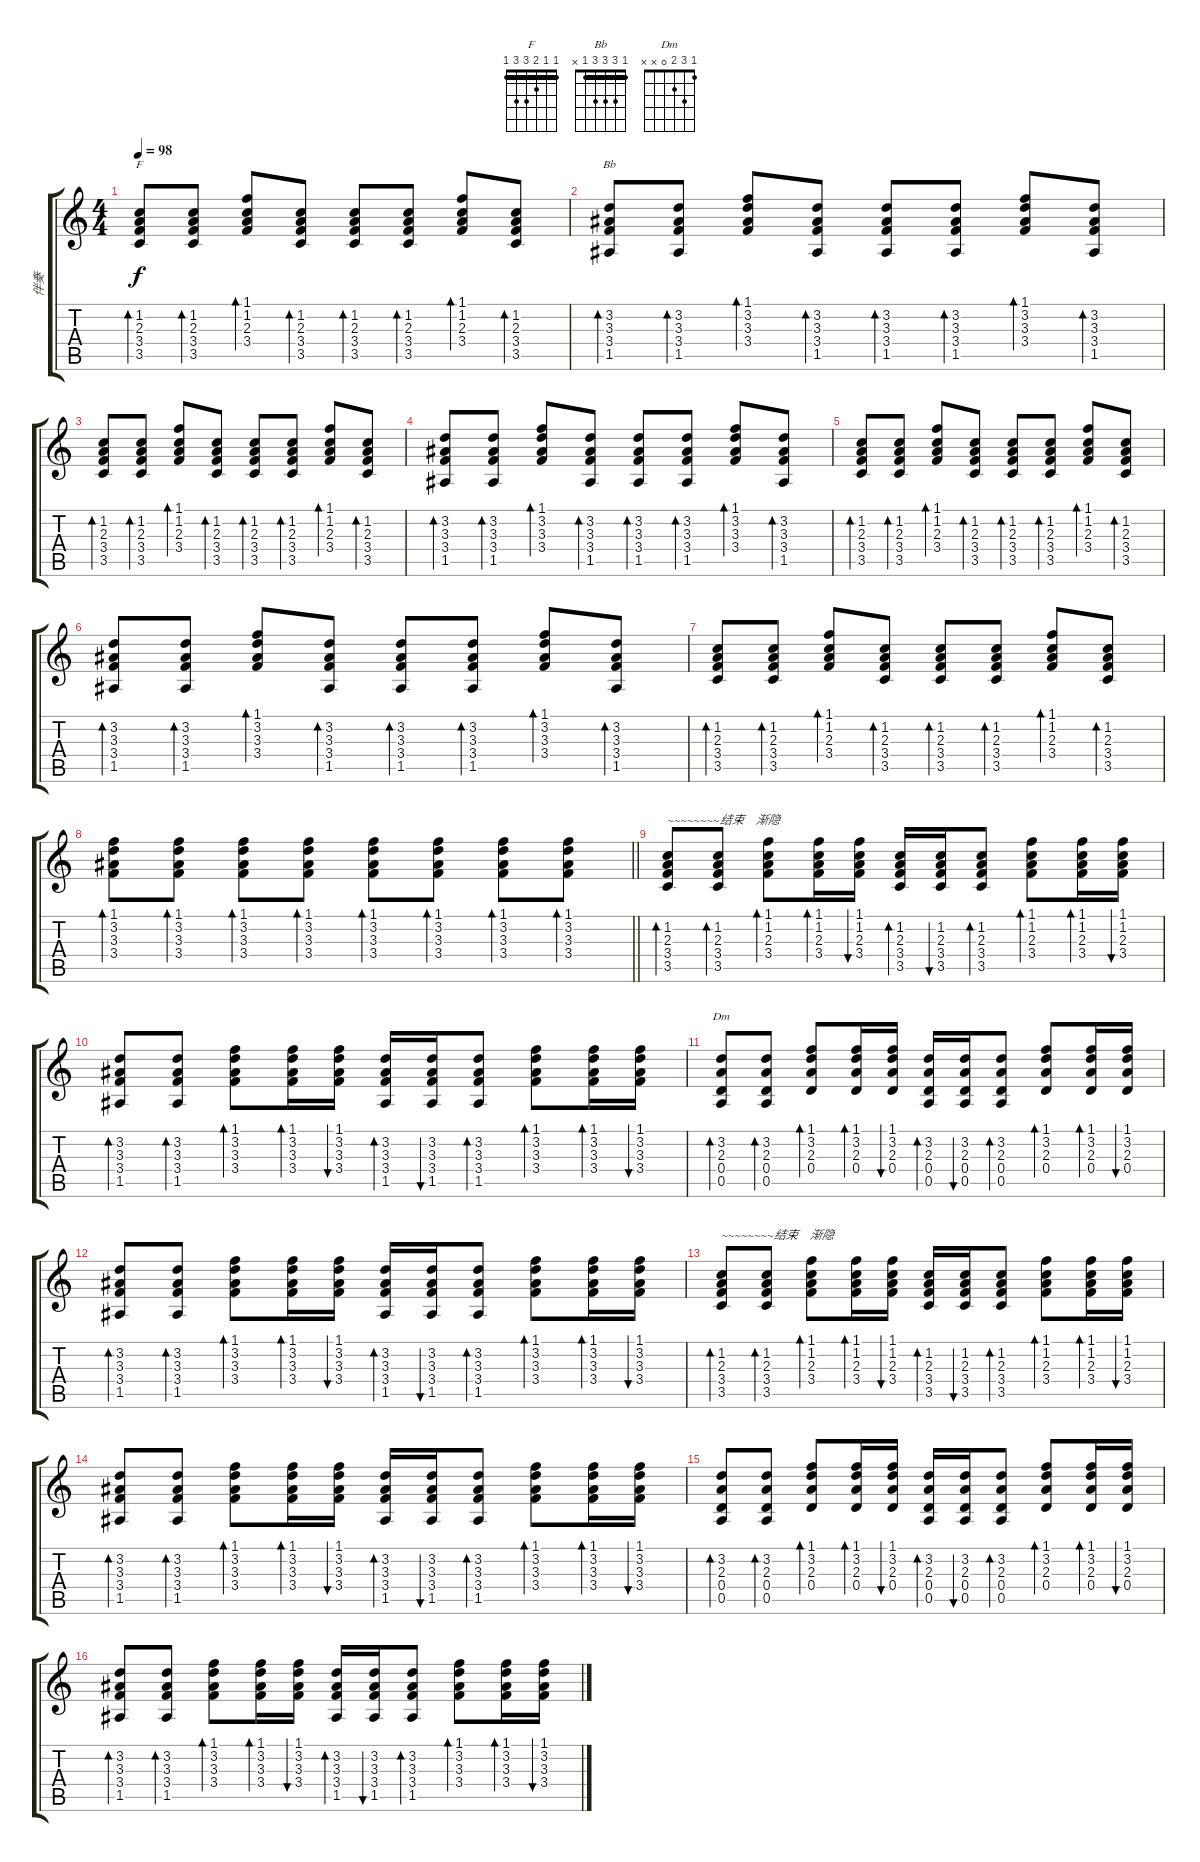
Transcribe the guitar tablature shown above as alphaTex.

\track ("伴奏" "伴奏") {instrument acousticguitarsteel}
\staff {score tabs}
\tuning (E4 B3 G3 D3 A2 E2) {hide}
\chord ("F" 1 1 2 3 3 1) {barre 1}
\chord ("Bb" 1 3 3 3 1 x) {barre 1}
\chord ("Dm" 1 3 2 0 x x)
\ts (4 4)
\tempo 98
\clef g2
\ks c
(1.2 2.3 3.4 3.5).8{bd 30 ch "F" dy f} (1.2 2.3 3.4 3.5).8{bd 30} (1.1 1.2 2.3 3.4).8{bd 30} (1.2 2.3 3.4 3.5).8{bd 30} (1.2 2.3 3.4 3.5).8{bd 30} (1.2 2.3 3.4 3.5).8{bd 30} (1.1 1.2 2.3 3.4).8{bd 30} (1.2 2.3 3.4 3.5).8{bd 30} |
(3.2 3.3 3.4 1.5).8{bd 30 ch "Bb"} (3.2 3.3 3.4 1.5).8{bd 30} (1.1 3.2 3.3 3.4).8{bd 30} (3.2 3.3 3.4 1.5).8{bd 30} (3.2 3.3 3.4 1.5).8{bd 30} (3.2 3.3 3.4 1.5).8{bd 30} (1.1 3.2 3.3 3.4).8{bd 30} (3.2 3.3 3.4 1.5).8{bd 30} |
(1.2 2.3 3.4 3.5).8{bd 30} (1.2 2.3 3.4 3.5).8{bd 30} (1.1 1.2 2.3 3.4).8{bd 30} (1.2 2.3 3.4 3.5).8{bd 30} (1.2 2.3 3.4 3.5).8{bd 30} (1.2 2.3 3.4 3.5).8{bd 30} (1.1 1.2 2.3 3.4).8{bd 30} (1.2 2.3 3.4 3.5).8{bd 30} |
(3.2 3.3 3.4 1.5).8{bd 30} (3.2 3.3 3.4 1.5).8{bd 30} (1.1 3.2 3.3 3.4).8{bd 30} (3.2 3.3 3.4 1.5).8{bd 30} (3.2 3.3 3.4 1.5).8{bd 30} (3.2 3.3 3.4 1.5).8{bd 30} (1.1 3.2 3.3 3.4).8{bd 30} (3.2 3.3 3.4 1.5).8{bd 30} |
(1.2 2.3 3.4 3.5).8{bd 30} (1.2 2.3 3.4 3.5).8{bd 30} (1.1 1.2 2.3 3.4).8{bd 30} (1.2 2.3 3.4 3.5).8{bd 30} (1.2 2.3 3.4 3.5).8{bd 30} (1.2 2.3 3.4 3.5).8{bd 30} (1.1 1.2 2.3 3.4).8{bd 30} (1.2 2.3 3.4 3.5).8{bd 30} |
(3.2 3.3 3.4 1.5).8{bd 30} (3.2 3.3 3.4 1.5).8{bd 30} (1.1 3.2 3.3 3.4).8{bd 30} (3.2 3.3 3.4 1.5).8{bd 30} (3.2 3.3 3.4 1.5).8{bd 30} (3.2 3.3 3.4 1.5).8{bd 30} (1.1 3.2 3.3 3.4).8{bd 30} (3.2 3.3 3.4 1.5).8{bd 30} |
(1.2 2.3 3.4 3.5).8{bd 30} (1.2 2.3 3.4 3.5).8{bd 30} (1.1 1.2 2.3 3.4).8{bd 30} (1.2 2.3 3.4 3.5).8{bd 30} (1.2 2.3 3.4 3.5).8{bd 30} (1.2 2.3 3.4 3.5).8{bd 30} (1.1 1.2 2.3 3.4).8{bd 30} (1.2 2.3 3.4 3.5).8{bd 30} |
\barLineRight lightlight
(1.1 3.2 3.3 3.4).8{bd 30} (1.1 3.2 3.3 3.4).8{bd 30} (1.1 3.2 3.3 3.4).8{bd 30} (1.1 3.2 3.3 3.4).8{bd 30} (1.1 3.2 3.3 3.4).8{bd 30} (1.1 3.2 3.3 3.4).8{bd 30} (1.1 3.2 3.3 3.4).8{bd 30} (1.1 3.2 3.3 3.4).8{bd 30} |
(1.2 2.3 3.4 3.5).8{bd 30 txt "~~~~~~~~结束    渐隐" volume 10} (1.2 2.3 3.4 3.5).8{bd 30} (1.1 1.2 2.3 3.4).8{bd 30} (1.1 1.2 2.3 3.4).16{bd 30} (1.1 1.2 2.3 3.4).16{bu 30} (1.2 2.3 3.4 3.5).16{bd 30} (1.2 2.3 3.4 3.5).16{bu 30} (1.2 2.3 3.4 3.5).8{bd 30} (1.1 1.2 2.3 3.4).8{bd 30} (1.1 1.2 2.3 3.4).16{bd 30} (1.1 1.2 2.3 3.4).16{bu 30} |
(3.2 3.3 3.4 1.5).8{bd 30} (3.2 3.3 3.4 1.5).8{bd 30} (1.1 3.2 3.3 3.4).8{bd 30} (1.1 3.2 3.3 3.4).16{bd 30} (1.1 3.2 3.3 3.4).16{bu 30} (3.2 3.3 3.4 1.5).16{bd 30} (3.2 3.3 3.4 1.5).16{bu 30} (3.2 3.3 3.4 1.5).8{bd 30} (1.1 3.2 3.3 3.4).8{bd 30} (1.1 3.2 3.3 3.4).16{bd 30} (1.1 3.2 3.3 3.4).16{bu 30} |
(3.2 2.3 0.4 0.5).8{bd 30 ch "Dm"} (3.2 2.3 0.4 0.5).8{bd 30} (1.1 3.2 2.3 0.4).8{bd 30} (1.1 3.2 2.3 0.4).16{bd 30} (1.1 3.2 2.3 0.4).16{bu 30} (3.2 2.3 0.4 0.5).16{bd 30} (3.2 2.3 0.4 0.5).16{bu 30} (3.2 2.3 0.4 0.5).8{bd 30} (1.1 3.2 2.3 0.4).8{bd 30} (1.1 3.2 2.3 0.4).16{bd 30} (1.1 3.2 2.3 0.4).16{bu 30} |
(3.2 3.3 3.4 1.5).8{bd 30} (3.2 3.3 3.4 1.5).8{bd 30} (1.1 3.2 3.3 3.4).8{bd 30} (1.1 3.2 3.3 3.4).16{bd 30} (1.1 3.2 3.3 3.4).16{bu 30} (3.2 3.3 3.4 1.5).16{bd 30} (3.2 3.3 3.4 1.5).16{bu 30} (3.2 3.3 3.4 1.5).8{bd 30} (1.1 3.2 3.3 3.4).8{bd 30} (1.1 3.2 3.3 3.4).16{bd 30} (1.1 3.2 3.3 3.4).16{bu 30} |
(1.2 2.3 3.4 3.5).8{bd 30 txt "~~~~~~~~结束    渐隐" volume 8} (1.2 2.3 3.4 3.5).8{bd 30} (1.1 1.2 2.3 3.4).8{bd 30} (1.1 1.2 2.3 3.4).16{bd 30} (1.1 1.2 2.3 3.4).16{bu 30} (1.2 2.3 3.4 3.5).16{bd 30} (1.2 2.3 3.4 3.5).16{bu 30} (1.2 2.3 3.4 3.5).8{bd 30} (1.1 1.2 2.3 3.4).8{bd 30} (1.1 1.2 2.3 3.4).16{bd 30} (1.1 1.2 2.3 3.4).16{bu 30} |
(3.2 3.3 3.4 1.5).8{bd 30} (3.2 3.3 3.4 1.5).8{bd 30} (1.1 3.2 3.3 3.4).8{bd 30} (1.1 3.2 3.3 3.4).16{bd 30} (1.1 3.2 3.3 3.4).16{bu 30} (3.2 3.3 3.4 1.5).16{bd 30} (3.2 3.3 3.4 1.5).16{bu 30} (3.2 3.3 3.4 1.5).8{bd 30} (1.1 3.2 3.3 3.4).8{bd 30} (1.1 3.2 3.3 3.4).16{bd 30} (1.1 3.2 3.3 3.4).16{bu 30} |
(3.2 2.3 0.4 0.5).8{bd 30 volume 6} (3.2 2.3 0.4 0.5).8{bd 30} (1.1 3.2 2.3 0.4).8{bd 30} (1.1 3.2 2.3 0.4).16{bd 30} (1.1 3.2 2.3 0.4).16{bu 30} (3.2 2.3 0.4 0.5).16{bd 30} (3.2 2.3 0.4 0.5).16{bu 30} (3.2 2.3 0.4 0.5).8{bd 30} (1.1 3.2 2.3 0.4).8{bd 30} (1.1 3.2 2.3 0.4).16{bd 30} (1.1 3.2 2.3 0.4).16{bu 30} |
(3.2 3.3 3.4 1.5).8{bd 30} (3.2 3.3 3.4 1.5).8{bd 30} (1.1 3.2 3.3 3.4).8{bd 30} (1.1 3.2 3.3 3.4).16{bd 30} (1.1 3.2 3.3 3.4).16{bu 30} (3.2 3.3 3.4 1.5).16{bd 30} (3.2 3.3 3.4 1.5).16{bu 30} (3.2 3.3 3.4 1.5).8{bd 30} (1.1 3.2 3.3 3.4).8{bd 30} (1.1 3.2 3.3 3.4).16{bd 30} (1.1 3.2 3.3 3.4).16{bu 30}
